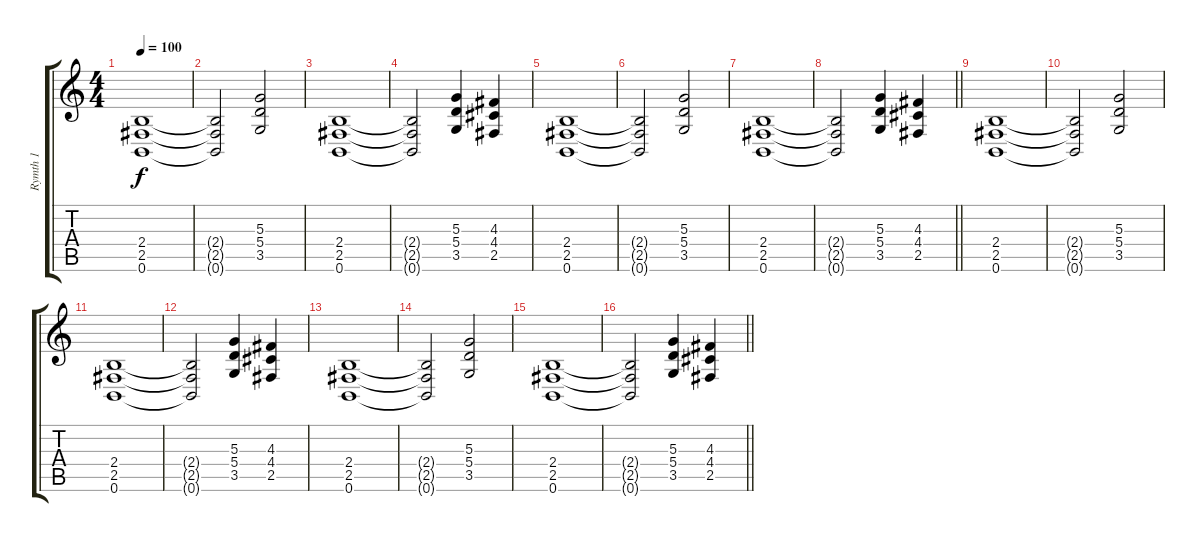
\track ("Rymth 1" "Rymth 1") {instrument overdrivenguitar}
\staff {score tabs}
\tuning (B3 Gb3 D3 A2 E2 B1) {hide}
\ts (4 4)
\tempo 100
\clef g2
\ks c
(2.4 2.5 0.6).1{dy f} |
(2.4{t} 2.5{t} 0.6{t}).2 (5.3 5.4 3.5).2 |
(2.4 2.5 0.6).1 |
(2.4{t} 2.5{t} 0.6{t}).2 (5.3 5.4 3.5).4 (4.3 4.4 2.5).4 |
(2.4 2.5 0.6).1 |
(2.4{t} 2.5{t} 0.6{t}).2 (5.3 5.4 3.5).2 |
(2.4 2.5 0.6).1 |
\barLineRight lightlight
(2.4{t} 2.5{t} 0.6{t}).2 (5.3 5.4 3.5).4 (4.3 4.4 2.5).4 |
(2.4 2.5 0.6).1 |
(2.4{t} 2.5{t} 0.6{t}).2 (5.3 5.4 3.5).2 |
(2.4 2.5 0.6).1 |
(2.4{t} 2.5{t} 0.6{t}).2 (5.3 5.4 3.5).4 (4.3 4.4 2.5).4 |
(2.4 2.5 0.6).1 |
(2.4{t} 2.5{t} 0.6{t}).2 (5.3 5.4 3.5).2 |
(2.4 2.5 0.6).1 |
\barLineRight lightlight
(2.4{t} 2.5{t} 0.6{t}).2 (5.3 5.4 3.5).4 (4.3 4.4 2.5).4
